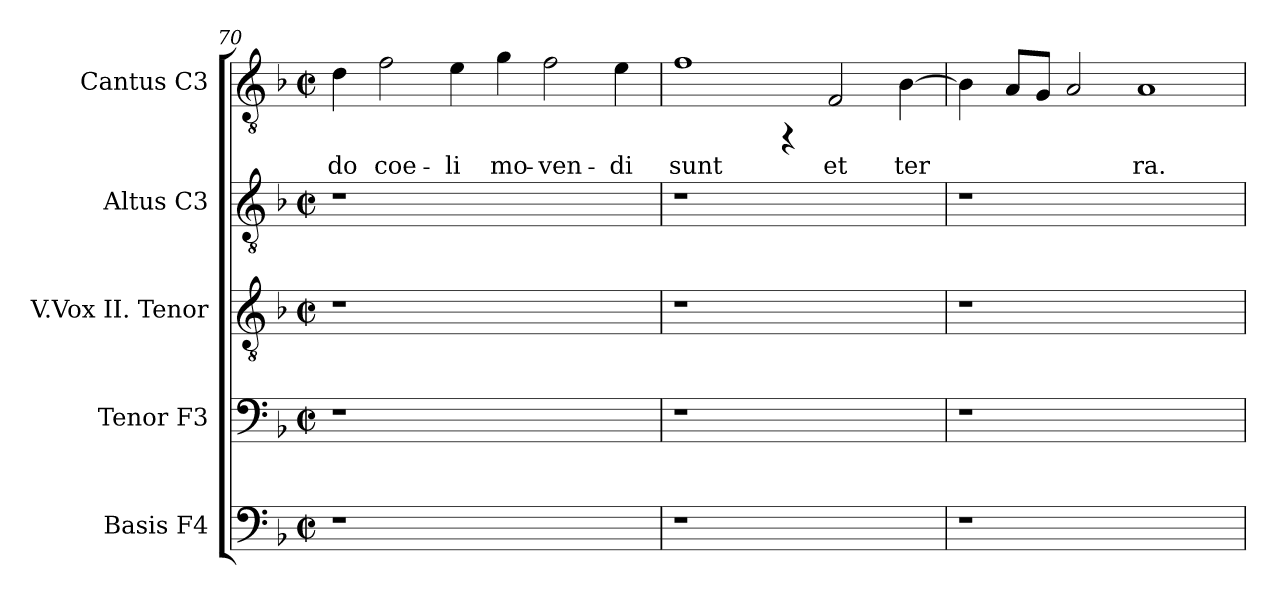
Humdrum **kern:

**kern	**kern	**kern	**kern	**kern	**text
*part5	*part4	*part3	*part2	*part1	*part1
*staff5	*staff4	*staff3	*staff2	*staff1	*staff1
*I"Basis  F4	*I"Tenor  F3	*I"V.Vox  II. Tenor	*I"Altus  C3	*I"Cantus  C3	*
*I'B	*I'T	*	*I'A	*I'C	*
!!LO:LB:g=z
*clefF4	*clefF4	*clefGv2	*clefGv2	*clefGv2	*
*k[b-]	*k[b-]	*k[b-]	*k[b-]	*k[b-]	*
*F:	*F:	*F:	*F:	*F:	*
*M2/2	*M2/2	*M2/2	*M2/2	*M2/2	*
*met(c|)	*met(c|)	*met(c|)	*met(c|)	*met(c|)	*
=70	=70	=70	=70	=70	=70
!	!	!	!	!	!LO:LY:b:cj
1r	1r	1r	1r	4d\	-do
!	!	!	!	!	!LO:LY:b:cj
.	.	.	.	2f\	coe-
!	!	!	!	!	!LO:LY:b:cj
.	.	.	.	4e\	-li
!	!	!	!	!	!LO:LY:b:cj
1ryy	1ryy	1ryy	1ryy	4g\	mo-
!	!	!	!	!	!LO:LY:b:cj
.	.	.	.	2f\	-ven-
!	!	!	!	!	!LO:LY:b:cj
.	.	.	.	4e\	-di
=71	=71	=71	=71	=71	=71
!	!	!	!	!	!LO:LY:b:cj
1r	1r	1r	1r	1f	sunt
1ryy	1ryy	1ryy	1ryy	4rFF	.
!	!	!	!	!	!LO:LY:b:cj
.	.	.	.	2F/	et
!	!	!	!	!	!LO:LY:b:cj
.	.	.	.	[>4B-\	ter-
=72	=72	=72	=72	=72	=72
!	!	!	!	!	!LO:LY:b:cj
1r	1r	1r	1r	4B-\]	--
!	!	!	!	!	!LO:LY:b:cj
.	.	.	.	8A/L	--
!	!	!	!	!	!LO:LY:b:cj
.	.	.	.	8G/J	--
!	!	!	!	!	!LO:LY:b:cj
.	.	.	.	2A/	--
!	!	!	!	!	!LO:LY:b:cj
1ryy	1ryy	1ryy	1ryy	1A	-ra.
=	=	=	=	=!	=!
*-	*-	*-	*-	*-	*-
